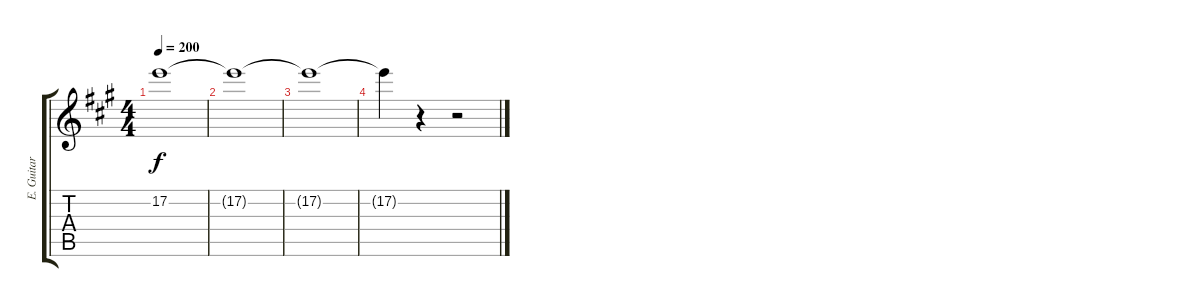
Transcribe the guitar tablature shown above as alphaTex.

\track ("E. Guitar I" "E. Guitar ") {instrument overdrivenguitar}
\staff {score tabs}
\tuning (E4 B3 G3 D3 A2 E2) {hide}
\ts (4 4)
\tempo 200
\clef g2
\ks a
17.2{t}.1{dy f} |
17.2{t}.1 |
17.2{t}.1 |
17.2{t}.4 r.4 r.2
